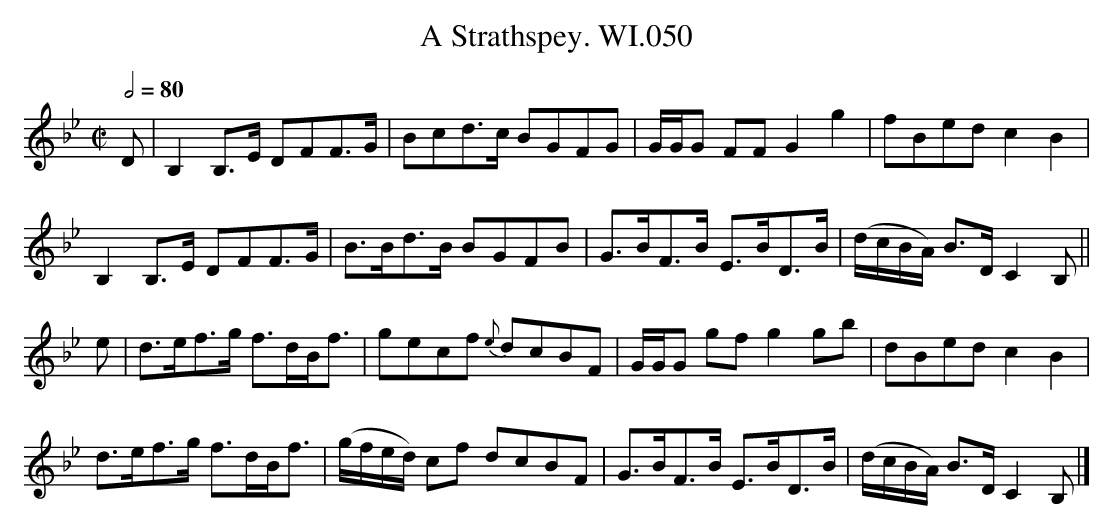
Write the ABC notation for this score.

X:1
T:Strathspey. WI.050, A
M:C|
L:1/8
Q:1/2=80
K:Bb
D|B,2B,>E DFF>G|Bcd>c BGFG|G/G/G FF G2g2|fBed c2B2|
B,2B,>E DFF>G|B>Bd>B BGFB|\
G>BF>B E>BD>B|(d/c/B/A/) B>D C2B,||
e|d>ef>g f>dB<f|gecf {e}dcBF|G/G/G gf g2gb|dBed c2B2|
d>ef>g f>dB<f|(g/f/e/d/) cf dcBF|\
G>BF>B E>BD>B|(d/c/B/A/) B>D C2B,|]
